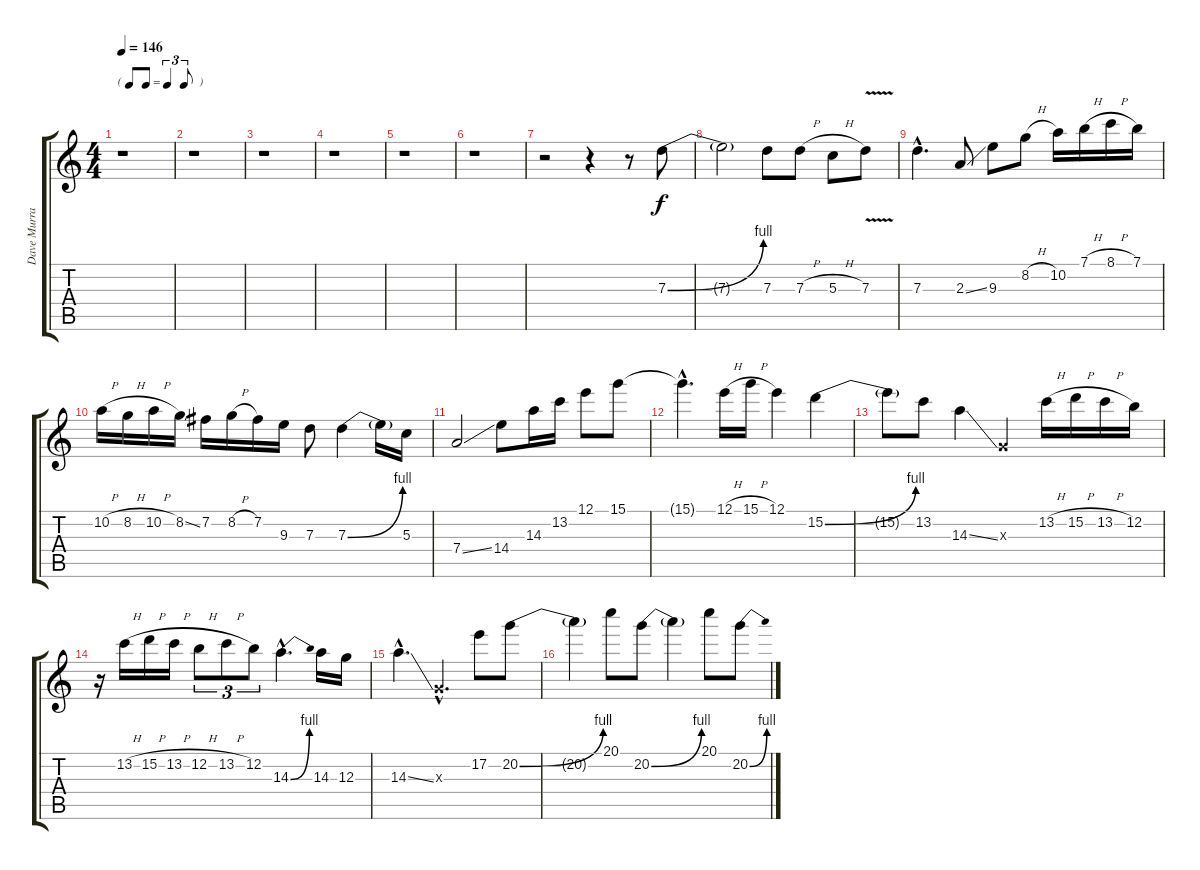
\track ("Dave Murray" "Dave Murra") {instrument overdrivenguitar}
\staff {score tabs}
\tuning (E4 B3 G3 D3 A2 E2) {hide}
\ts (4 4)
\tf triplet8th
\tempo 146
\clef g2
\ks c
r.1{dy f} |
r.1 |
r.1 |
r.1 |
r.1 |
r.1 |
r.2 r.4 r.8{volume 16 balance 8 instrument distortionguitar} 7.3{be (bend 0 0 60 4)}.8 |
7.3{t}.2 7.3.8 7.3{h}.8 5.3{h}.8 7.3{v}.8 |
7.3{hac}.4{d} 2.3{ss}.8 9.3.8 8.2{h}.8 10.2.16 7.1{h}.16 8.1{h}.16 7.1.16 |
10.2{h}.16 8.2{h}.16 10.2{h}.16 8.2{ss}.16 7.2.16 8.2{h}.16 7.2.16 9.3.16 7.3.8 7.3{be (bend 0 0 60 4)}.4 7.3{t}.16 5.3.16 |
7.4{ss}.2 14.4.8 14.3.16 13.2.16 12.1.8 15.1.8 |
15.1{hac t}.4{d} 12.1{h}.16 15.1{h}.16 12.1.4 15.2{be (bend 0 0 60 4)}.4 |
15.2{t}.8 13.2.8 14.3{ss}.4 0.3{x}.4 13.2{h}.16 15.2{h}.16 13.2{h}.16 12.2.16 |
r.16 13.2{h}.16 15.2{h}.16 13.2{h}.16 12.2{h}.8{tu (3 2)} 13.2{h}.8{tu (3 2)} 12.2.8{tu (3 2)} 14.3{be (bend 0 0 60 4) hac}.4{d} 14.3.16 12.3.16 |
14.3{ss hac}.4{d} 0.3{hac x}.4{d} 17.2.8 20.2{be (bend 0 0 60 4)}.8 |
20.2{t}.4 20.1.8 20.2{be (bend 0 0 60 4)}.8 20.2{t}.4 20.1.8 20.2{be (bend 0 0 60 4)}.8
